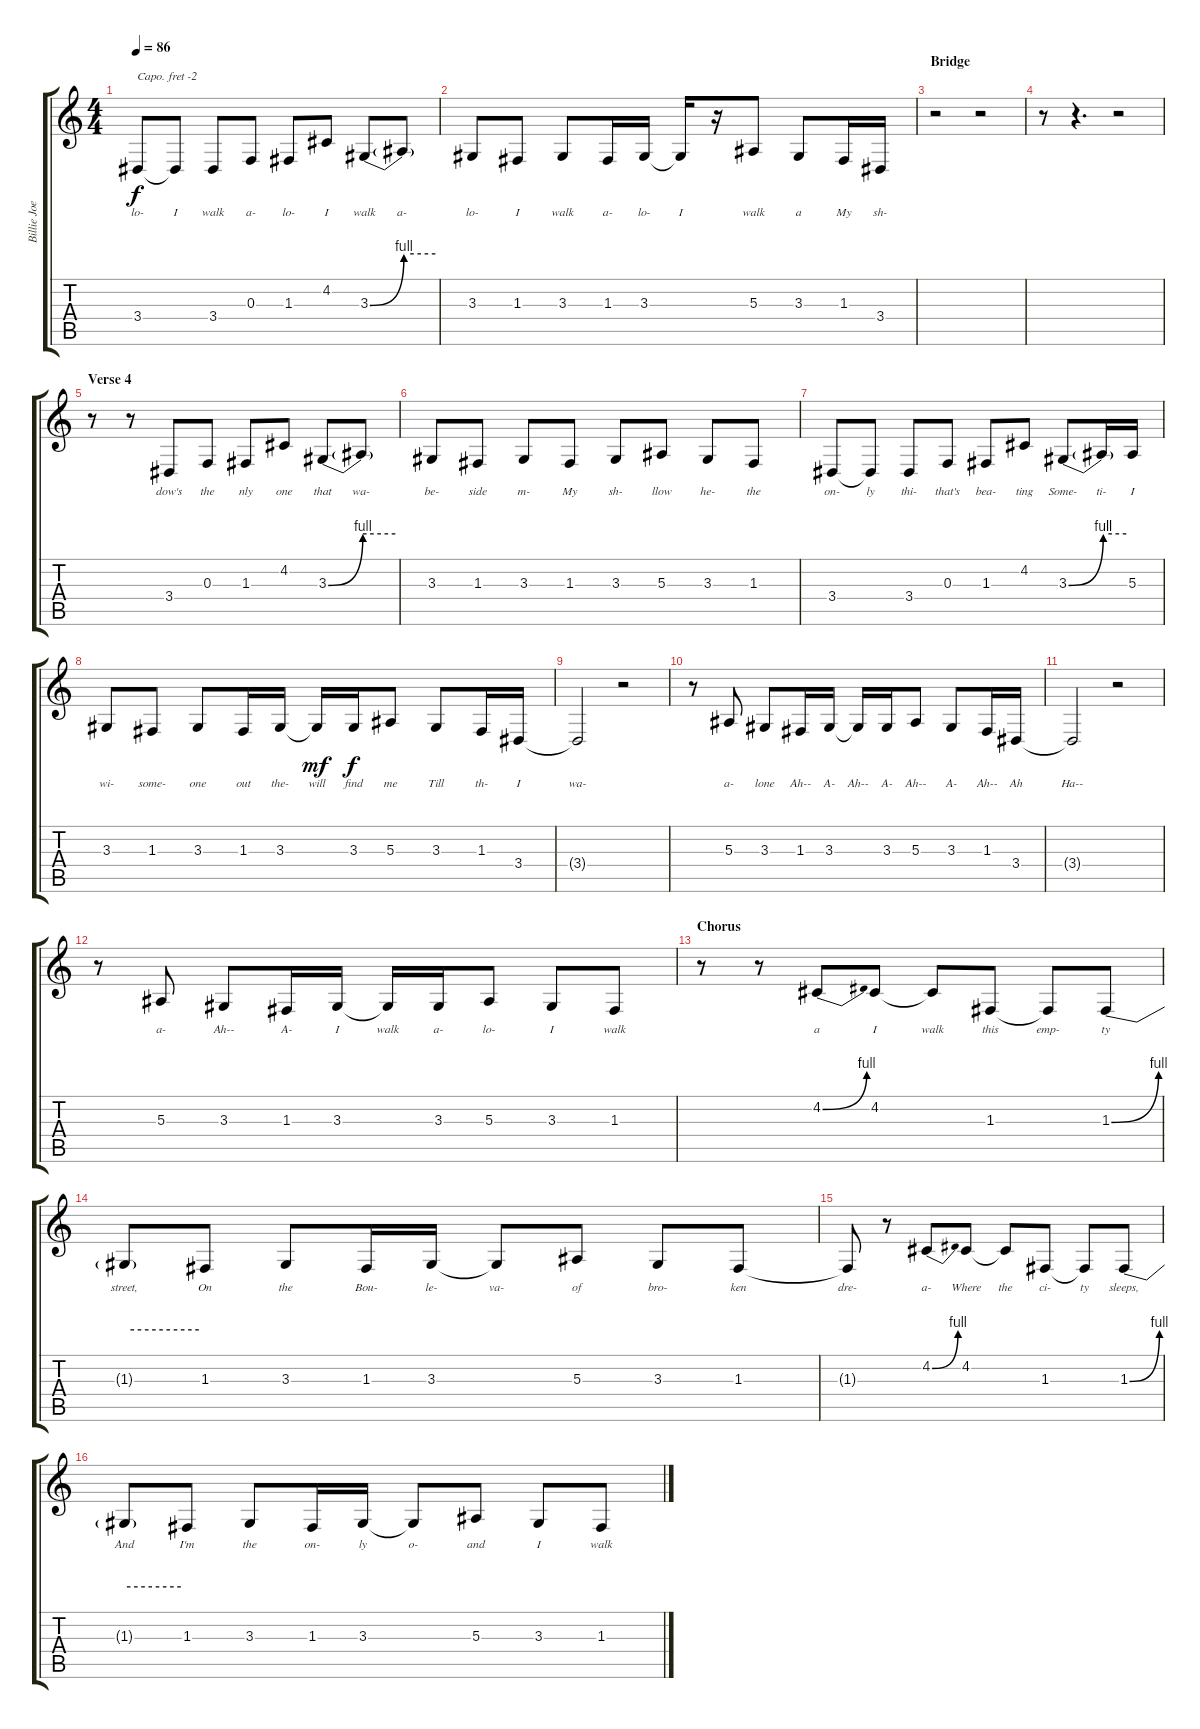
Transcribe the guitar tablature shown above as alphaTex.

\track ("Billie Joe Armstrong (Vocals)" "Billie Joe") {instrument cello}
\staff {score tabs}
\capo -2
\tuning (E4 B3 G3 D3 A2 E2) {hide}
\ts (4 4)
\tempo 86
\clef g2
\ks c
3.4.8{lyrics (0 "lo-") lyrics (1 "") lyrics (2 "") lyrics (3 "") lyrics (4 "") dy f} 3.4{t}.8{lyrics (0 "I") lyrics (1 "") lyrics (2 "") lyrics (3 "") lyrics (4 "")} 3.4.8{lyrics (0 "walk") lyrics (1 "") lyrics (2 "") lyrics (3 "") lyrics (4 "")} 0.3.8{lyrics (0 "a-") lyrics (1 "") lyrics (2 "") lyrics (3 "") lyrics (4 "")} 1.3.8{lyrics (0 "lo-") lyrics (1 "") lyrics (2 "") lyrics (3 "") lyrics (4 "")} 4.2.8{lyrics (0 "I") lyrics (1 "") lyrics (2 "") lyrics (3 "") lyrics (4 "")} 3.3{be (bend 0 0 60 4)}.8{lyrics (0 "walk") lyrics (1 "") lyrics (2 "") lyrics (3 "") lyrics (4 "")} 3.3{be (hold 0 4 60 4) t}.8{lyrics (0 "a-") lyrics (1 "") lyrics (2 "") lyrics (3 "") lyrics (4 "")} |
3.3.8{lyrics (0 "lo-") lyrics (1 "") lyrics (2 "") lyrics (3 "") lyrics (4 "")} 1.3.8{lyrics (0 "I") lyrics (1 "") lyrics (2 "") lyrics (3 "") lyrics (4 "")} 3.3.8{lyrics (0 "walk") lyrics (1 "") lyrics (2 "") lyrics (3 "") lyrics (4 "")} 1.3.16{lyrics (0 "a-") lyrics (1 "") lyrics (2 "") lyrics (3 "") lyrics (4 "")} 3.3.16{lyrics (0 "lo-") lyrics (1 "") lyrics (2 "") lyrics (3 "") lyrics (4 "")} 3.3{t}.16{lyrics (0 "I") lyrics (1 "") lyrics (2 "") lyrics (3 "") lyrics (4 "")} r.16 5.3.8{lyrics (0 "walk") lyrics (1 "") lyrics (2 "") lyrics (3 "") lyrics (4 "")} 3.3.8{lyrics (0 "a") lyrics (1 "") lyrics (2 "") lyrics (3 "") lyrics (4 "")} 1.3.16{lyrics (0 "My") lyrics (1 "") lyrics (2 "") lyrics (3 "") lyrics (4 "")} 3.4.16{lyrics (0 "sh-") lyrics (1 "") lyrics (2 "") lyrics (3 "") lyrics (4 "")} |
\section ("" "Bridge")
r.2 r.2 |
r.8 r.4{d} r.2 |
\section ("" "Verse 4")
r.8 r.8 3.4.8{lyrics (0 "dow's") lyrics (1 "") lyrics (2 "") lyrics (3 "") lyrics (4 "")} 0.3.8{lyrics (0 "the") lyrics (1 "") lyrics (2 "") lyrics (3 "") lyrics (4 "")} 1.3.8{lyrics (0 "nly") lyrics (1 "") lyrics (2 "") lyrics (3 "") lyrics (4 "")} 4.2.8{lyrics (0 "one") lyrics (1 "") lyrics (2 "") lyrics (3 "") lyrics (4 "")} 3.3{be (bend 0 0 60 4)}.8{lyrics (0 "that") lyrics (1 "") lyrics (2 "") lyrics (3 "") lyrics (4 "")} 3.3{be (hold 0 4 60 4) t}.8{lyrics (0 "wa-") lyrics (1 "") lyrics (2 "") lyrics (3 "") lyrics (4 "")} |
3.3.8{lyrics (0 "be-") lyrics (1 "") lyrics (2 "") lyrics (3 "") lyrics (4 "")} 1.3.8{lyrics (0 "side") lyrics (1 "") lyrics (2 "") lyrics (3 "") lyrics (4 "")} 3.3.8{lyrics (0 "m-") lyrics (1 "") lyrics (2 "") lyrics (3 "") lyrics (4 "")} 1.3.8{lyrics (0 "My") lyrics (1 "") lyrics (2 "") lyrics (3 "") lyrics (4 "")} 3.3.8{lyrics (0 "sh-") lyrics (1 "") lyrics (2 "") lyrics (3 "") lyrics (4 "")} 5.3.8{lyrics (0 "llow") lyrics (1 "") lyrics (2 "") lyrics (3 "") lyrics (4 "")} 3.3.8{lyrics (0 "he-") lyrics (1 "") lyrics (2 "") lyrics (3 "") lyrics (4 "")} 1.3.8{lyrics (0 "the") lyrics (1 "") lyrics (2 "") lyrics (3 "") lyrics (4 "")} |
3.4.8{lyrics (0 "on-") lyrics (1 "") lyrics (2 "") lyrics (3 "") lyrics (4 "")} 3.4{t}.8{lyrics (0 "ly") lyrics (1 "") lyrics (2 "") lyrics (3 "") lyrics (4 "")} 3.4.8{lyrics (0 "thi-") lyrics (1 "") lyrics (2 "") lyrics (3 "") lyrics (4 "")} 0.3.8{lyrics (0 "that's") lyrics (1 "") lyrics (2 "") lyrics (3 "") lyrics (4 "")} 1.3.8{lyrics (0 "bea-") lyrics (1 "") lyrics (2 "") lyrics (3 "") lyrics (4 "")} 4.2.8{lyrics (0 "ting") lyrics (1 "") lyrics (2 "") lyrics (3 "") lyrics (4 "")} 3.3{be (bend 0 0 60 4)}.8{lyrics (0 "Some-") lyrics (1 "") lyrics (2 "") lyrics (3 "") lyrics (4 "")} 3.3{be (hold 0 4 60 4) t}.16{lyrics (0 "ti-") lyrics (1 "") lyrics (2 "") lyrics (3 "") lyrics (4 "")} 5.3.16{lyrics (0 "I") lyrics (1 "") lyrics (2 "") lyrics (3 "") lyrics (4 "")} |
3.3.8{lyrics (0 "wi-") lyrics (1 "") lyrics (2 "") lyrics (3 "") lyrics (4 "")} 1.3.8{lyrics (0 "some-") lyrics (1 "") lyrics (2 "") lyrics (3 "") lyrics (4 "")} 3.3.8{lyrics (0 "one") lyrics (1 "") lyrics (2 "") lyrics (3 "") lyrics (4 "")} 1.3.16{lyrics (0 "out") lyrics (1 "") lyrics (2 "") lyrics (3 "") lyrics (4 "")} 3.3.16{lyrics (0 "the-") lyrics (1 "") lyrics (2 "") lyrics (3 "") lyrics (4 "")} 3.3{t}.16{lyrics (0 "will") lyrics (1 "") lyrics (2 "") lyrics (3 "") lyrics (4 "") dy mf} 3.3.16{lyrics (0 "find") lyrics (1 "") lyrics (2 "") lyrics (3 "") lyrics (4 "") dy f} 5.3.8{lyrics (0 "me") lyrics (1 "") lyrics (2 "") lyrics (3 "") lyrics (4 "")} 3.3.8{lyrics (0 "Till") lyrics (1 "") lyrics (2 "") lyrics (3 "") lyrics (4 "")} 1.3.16{lyrics (0 "th-") lyrics (1 "") lyrics (2 "") lyrics (3 "") lyrics (4 "")} 3.4.16{lyrics (0 "I") lyrics (1 "") lyrics (2 "") lyrics (3 "") lyrics (4 "")} |
3.4{t}.2{lyrics (0 "wa-") lyrics (1 "") lyrics (2 "") lyrics (3 "") lyrics (4 "")} r.2 |
r.8 5.3.8{lyrics (0 "a-") lyrics (1 "") lyrics (2 "") lyrics (3 "") lyrics (4 "")} 3.3.8{lyrics (0 "lone") lyrics (1 "") lyrics (2 "") lyrics (3 "") lyrics (4 "")} 1.3.16{lyrics (0 "Ah--") lyrics (1 "") lyrics (2 "") lyrics (3 "") lyrics (4 "")} 3.3.16{lyrics (0 "A-") lyrics (1 "") lyrics (2 "") lyrics (3 "") lyrics (4 "")} 3.3{t}.16{lyrics (0 "Ah--") lyrics (1 "") lyrics (2 "") lyrics (3 "") lyrics (4 "")} 3.3.16{lyrics (0 "A-") lyrics (1 "") lyrics (2 "") lyrics (3 "") lyrics (4 "")} 5.3.8{lyrics (0 "Ah--") lyrics (1 "") lyrics (2 "") lyrics (3 "") lyrics (4 "")} 3.3.8{lyrics (0 "A-") lyrics (1 "") lyrics (2 "") lyrics (3 "") lyrics (4 "")} 1.3.16{lyrics (0 "Ah--") lyrics (1 "") lyrics (2 "") lyrics (3 "") lyrics (4 "")} 3.4.16{lyrics (0 "Ah") lyrics (1 "") lyrics (2 "") lyrics (3 "") lyrics (4 "")} |
3.4{t}.2{lyrics (0 "Ha--") lyrics (1 "") lyrics (2 "") lyrics (3 "") lyrics (4 "")} r.2 |
r.8 5.3.8{lyrics (0 "a-") lyrics (1 "") lyrics (2 "") lyrics (3 "") lyrics (4 "")} 3.3.8{lyrics (0 "Ah--") lyrics (1 "") lyrics (2 "") lyrics (3 "") lyrics (4 "")} 1.3.16{lyrics (0 "A-") lyrics (1 "") lyrics (2 "") lyrics (3 "") lyrics (4 "")} 3.3.16{lyrics (0 "I") lyrics (1 "") lyrics (2 "") lyrics (3 "") lyrics (4 "")} 3.3{t}.16{lyrics (0 "walk") lyrics (1 "") lyrics (2 "") lyrics (3 "") lyrics (4 "")} 3.3.16{lyrics (0 "a-") lyrics (1 "") lyrics (2 "") lyrics (3 "") lyrics (4 "")} 5.3.8{lyrics (0 "lo-") lyrics (1 "") lyrics (2 "") lyrics (3 "") lyrics (4 "")} 3.3.8{lyrics (0 "I") lyrics (1 "") lyrics (2 "") lyrics (3 "") lyrics (4 "")} 1.3.8{lyrics (0 "walk") lyrics (1 "") lyrics (2 "") lyrics (3 "") lyrics (4 "")} |
\section ("" "Chorus")
r.8 r.8 4.2{be (bend 0 0 60 4)}.8{lyrics (0 "a") lyrics (1 "") lyrics (2 "") lyrics (3 "") lyrics (4 "")} 4.2.8{lyrics (0 "I") lyrics (1 "") lyrics (2 "") lyrics (3 "") lyrics (4 "")} 4.2{t}.8{lyrics (0 "walk") lyrics (1 "") lyrics (2 "") lyrics (3 "") lyrics (4 "")} 1.3.8{lyrics (0 "this") lyrics (1 "") lyrics (2 "") lyrics (3 "") lyrics (4 "")} 1.3{t}.8{lyrics (0 "emp-") lyrics (1 "") lyrics (2 "") lyrics (3 "") lyrics (4 "")} 1.3{be (bend 0 0 60 4)}.8{lyrics (0 "ty") lyrics (1 "") lyrics (2 "") lyrics (3 "") lyrics (4 "")} |
1.3{be (hold 0 4 60 4) t}.8{lyrics (0 "street,") lyrics (1 "") lyrics (2 "") lyrics (3 "") lyrics (4 "")} 1.3.8{lyrics (0 "On") lyrics (1 "") lyrics (2 "") lyrics (3 "") lyrics (4 "")} 3.3.8{lyrics (0 "the") lyrics (1 "") lyrics (2 "") lyrics (3 "") lyrics (4 "")} 1.3.16{lyrics (0 "Bou-") lyrics (1 "") lyrics (2 "") lyrics (3 "") lyrics (4 "")} 3.3.16{lyrics (0 "le-") lyrics (1 "") lyrics (2 "") lyrics (3 "") lyrics (4 "")} 3.3{t}.8{lyrics (0 "va-") lyrics (1 "") lyrics (2 "") lyrics (3 "") lyrics (4 "")} 5.3.8{lyrics (0 "of") lyrics (1 "") lyrics (2 "") lyrics (3 "") lyrics (4 "")} 3.3.8{lyrics (0 "bro-") lyrics (1 "") lyrics (2 "") lyrics (3 "") lyrics (4 "")} 1.3.8{lyrics (0 "ken") lyrics (1 "") lyrics (2 "") lyrics (3 "") lyrics (4 "")} |
1.3{t}.8{lyrics (0 "dre-") lyrics (1 "") lyrics (2 "") lyrics (3 "") lyrics (4 "")} r.8 4.2{be (bend 0 0 60 4)}.8{lyrics (0 "a-") lyrics (1 "") lyrics (2 "") lyrics (3 "") lyrics (4 "")} 4.2.8{lyrics (0 "Where") lyrics (1 "") lyrics (2 "") lyrics (3 "") lyrics (4 "")} 4.2{t}.8{lyrics (0 "the") lyrics (1 "") lyrics (2 "") lyrics (3 "") lyrics (4 "")} 1.3.8{lyrics (0 "ci-") lyrics (1 "") lyrics (2 "") lyrics (3 "") lyrics (4 "")} 1.3{t}.8{lyrics (0 "ty") lyrics (1 "") lyrics (2 "") lyrics (3 "") lyrics (4 "")} 1.3{be (bend 0 0 60 4)}.8{lyrics (0 "sleeps,") lyrics (1 "") lyrics (2 "") lyrics (3 "") lyrics (4 "")} |
1.3{be (hold 0 4 60 4) t}.8{lyrics (0 "And") lyrics (1 "") lyrics (2 "") lyrics (3 "") lyrics (4 "")} 1.3.8{lyrics (0 "I'm") lyrics (1 "") lyrics (2 "") lyrics (3 "") lyrics (4 "")} 3.3.8{lyrics (0 "the") lyrics (1 "") lyrics (2 "") lyrics (3 "") lyrics (4 "")} 1.3.16{lyrics (0 "on-") lyrics (1 "") lyrics (2 "") lyrics (3 "") lyrics (4 "")} 3.3.16{lyrics (0 "ly") lyrics (1 "") lyrics (2 "") lyrics (3 "") lyrics (4 "")} 3.3{t}.8{lyrics (0 "o-") lyrics (1 "") lyrics (2 "") lyrics (3 "") lyrics (4 "")} 5.3.8{lyrics (0 "and") lyrics (1 "") lyrics (2 "") lyrics (3 "") lyrics (4 "")} 3.3.8{lyrics (0 "I") lyrics (1 "") lyrics (2 "") lyrics (3 "") lyrics (4 "")} 1.3.8{lyrics (0 "walk") lyrics (1 "") lyrics (2 "") lyrics (3 "") lyrics (4 "")}
